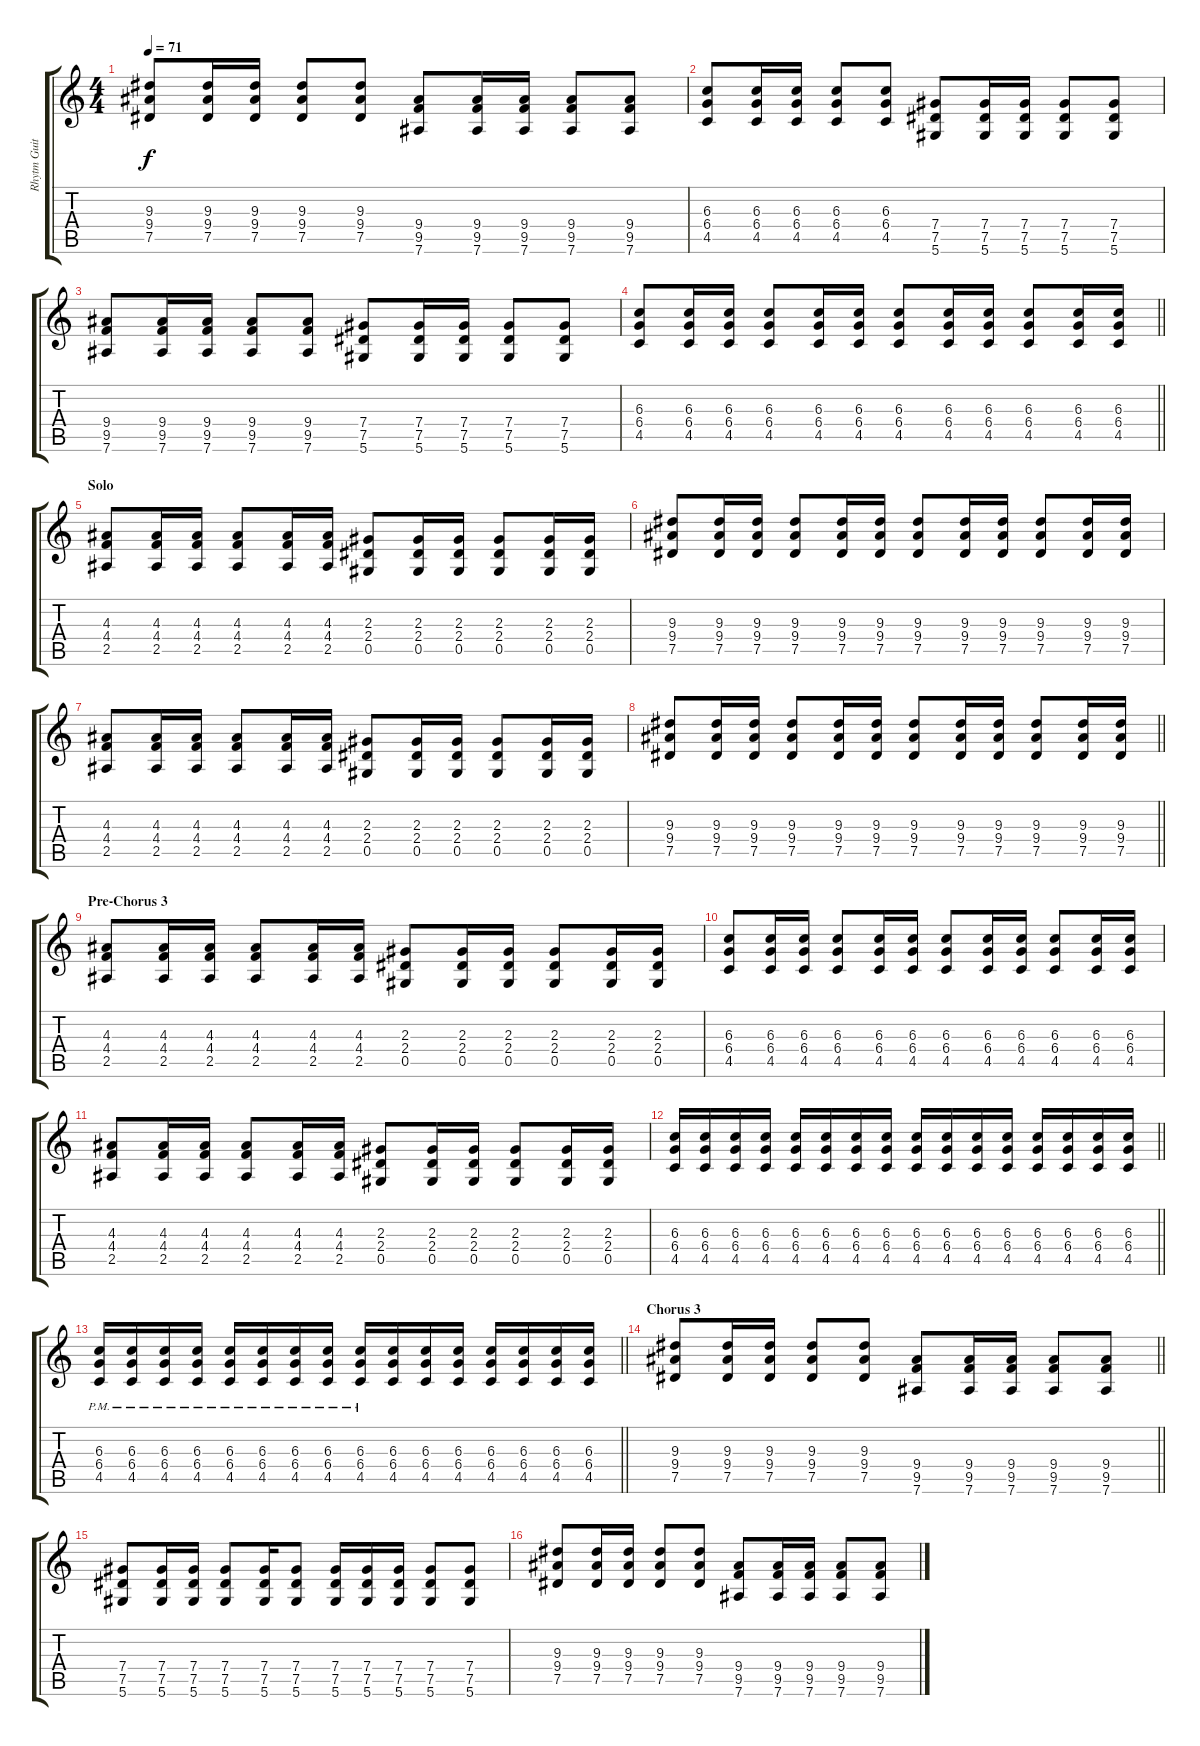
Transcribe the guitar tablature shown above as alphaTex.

\track ("Rhytm Guitar" "Rhytm Guit") {instrument overdrivenguitar}
\staff {score tabs}
\tuning (Eb4 Bb3 Gb3 Db3 Ab2 Eb2) {hide}
\ts (4 4)
\tempo 71
\clef g2
\ks c
(9.3 9.4 7.5).8{dy f} (9.3 9.4 7.5).16 (9.3 9.4 7.5).16 (9.3 9.4 7.5).8 (9.3 9.4 7.5).8 (9.4 9.5 7.6).8 (9.4 9.5 7.6).16 (9.4 9.5 7.6).16 (9.4 9.5 7.6).8 (9.4 9.5 7.6).8 |
(6.3 6.4 4.5).8 (6.3 6.4 4.5).16 (6.3 6.4 4.5).16 (6.3 6.4 4.5).8 (6.3 6.4 4.5).8 (7.4 7.5 5.6).8 (7.4 7.5 5.6).16 (7.4 7.5 5.6).16 (7.4 7.5 5.6).8 (7.4 7.5 5.6).8 |
(9.4 9.5 7.6).8 (9.4 9.5 7.6).16 (9.4 9.5 7.6).16 (9.4 9.5 7.6).8 (9.4 9.5 7.6).8 (7.4 7.5 5.6).8 (7.4 7.5 5.6).16 (7.4 7.5 5.6).16 (7.4 7.5 5.6).8 (7.4 7.5 5.6).8 |
\barLineRight lightlight
(6.3 6.4 4.5).8 (6.3 6.4 4.5).16 (6.3 6.4 4.5).16 (6.3 6.4 4.5).8 (6.3 6.4 4.5).16 (6.3 6.4 4.5).16 (6.3 6.4 4.5).8 (6.3 6.4 4.5).16 (6.3 6.4 4.5).16 (6.3 6.4 4.5).8 (6.3 6.4 4.5).16 (6.3 6.4 4.5).16 |
\section ("" "Solo")
(4.3 4.4 2.5).8 (4.3 4.4 2.5).16 (4.3 4.4 2.5).16 (4.3 4.4 2.5).8 (4.3 4.4 2.5).16 (4.3 4.4 2.5).16 (2.3 2.4 0.5).8 (2.3 2.4 0.5).16 (2.3 2.4 0.5).16 (2.3 2.4 0.5).8 (2.3 2.4 0.5).16 (2.3 2.4 0.5).16 |
(9.3 9.4 7.5).8 (9.3 9.4 7.5).16 (9.3 9.4 7.5).16 (9.3 9.4 7.5).8 (9.3 9.4 7.5).16 (9.3 9.4 7.5).16 (9.3 9.4 7.5).8 (9.3 9.4 7.5).16 (9.3 9.4 7.5).16 (9.3 9.4 7.5).8 (9.3 9.4 7.5).16 (9.3 9.4 7.5).16 |
(4.3 4.4 2.5).8 (4.3 4.4 2.5).16 (4.3 4.4 2.5).16 (4.3 4.4 2.5).8 (4.3 4.4 2.5).16 (4.3 4.4 2.5).16 (2.3 2.4 0.5).8 (2.3 2.4 0.5).16 (2.3 2.4 0.5).16 (2.3 2.4 0.5).8 (2.3 2.4 0.5).16 (2.3 2.4 0.5).16 |
\barLineRight lightlight
(9.3 9.4 7.5).8 (9.3 9.4 7.5).16 (9.3 9.4 7.5).16 (9.3 9.4 7.5).8 (9.3 9.4 7.5).16 (9.3 9.4 7.5).16 (9.3 9.4 7.5).8 (9.3 9.4 7.5).16 (9.3 9.4 7.5).16 (9.3 9.4 7.5).8 (9.3 9.4 7.5).16 (9.3 9.4 7.5).16 |
\section ("" "Pre-Chorus 3")
(4.3 4.4 2.5).8 (4.3 4.4 2.5).16 (4.3 4.4 2.5).16 (4.3 4.4 2.5).8 (4.3 4.4 2.5).16 (4.3 4.4 2.5).16 (2.3 2.4 0.5).8 (2.3 2.4 0.5).16 (2.3 2.4 0.5).16 (2.3 2.4 0.5).8 (2.3 2.4 0.5).16 (2.3 2.4 0.5).16 |
(6.3 6.4 4.5).8 (6.3 6.4 4.5).16 (6.3 6.4 4.5).16 (6.3 6.4 4.5).8 (6.3 6.4 4.5).16 (6.3 6.4 4.5).16 (6.3 6.4 4.5).8 (6.3 6.4 4.5).16 (6.3 6.4 4.5).16 (6.3 6.4 4.5).8 (6.3 6.4 4.5).16 (6.3 6.4 4.5).16 |
(4.3 4.4 2.5).8 (4.3 4.4 2.5).16 (4.3 4.4 2.5).16 (4.3 4.4 2.5).8 (4.3 4.4 2.5).16 (4.3 4.4 2.5).16 (2.3 2.4 0.5).8 (2.3 2.4 0.5).16 (2.3 2.4 0.5).16 (2.3 2.4 0.5).8 (2.3 2.4 0.5).16 (2.3 2.4 0.5).16 |
\barLineRight lightlight
(6.3 6.4 4.5).16 (6.3 6.4 4.5).16 (6.3 6.4 4.5).16 (6.3 6.4 4.5).16 (6.3 6.4 4.5).16 (6.3 6.4 4.5).16 (6.3 6.4 4.5).16 (6.3 6.4 4.5).16 (6.3 6.4 4.5).16 (6.3 6.4 4.5).16 (6.3 6.4 4.5).16 (6.3 6.4 4.5).16 (6.3 6.4 4.5).16 (6.3 6.4 4.5).16 (6.3 6.4 4.5).16 (6.3 6.4 4.5).16 |
\barLineRight lightlight
(6.3{pm} 6.4{pm} 4.5{pm}).16 (6.3{pm} 6.4{pm} 4.5{pm}).16 (6.3{pm} 6.4{pm} 4.5{pm}).16 (6.3{pm} 6.4{pm} 4.5{pm}).16 (6.3{pm} 6.4{pm} 4.5{pm}).16 (6.3{pm} 6.4{pm} 4.5{pm}).16 (6.3{pm} 6.4{pm} 4.5{pm}).16 (6.3{pm} 6.4{pm} 4.5{pm}).16 (6.3{pm} 6.4{pm} 4.5{pm}).16 (6.3 6.4 4.5).16 (6.3 6.4 4.5).16 (6.3 6.4 4.5).16 (6.3 6.4 4.5).16 (6.3 6.4 4.5).16 (6.3 6.4 4.5).16 (6.3 6.4 4.5).16 |
\section ("" "Chorus 3")
\barLineRight lightlight
(9.3 9.4 7.5).8 (9.3 9.4 7.5).16 (9.3 9.4 7.5).16 (9.3 9.4 7.5).8 (9.3 9.4 7.5).8 (9.4 9.5 7.6).8 (9.4 9.5 7.6).16 (9.4 9.5 7.6).16 (9.4 9.5 7.6).8 (9.4 9.5 7.6).8 |
(7.4 7.5 5.6).8 (7.4 7.5 5.6).16 (7.4 7.5 5.6).16 (7.4 7.5 5.6).8 (7.4 7.5 5.6).16 (7.4 7.5 5.6).8 (7.4 7.5 5.6).16 (7.4 7.5 5.6).16 (7.4 7.5 5.6).16 (7.4 7.5 5.6).8 (7.4 7.5 5.6).8 |
(9.3 9.4 7.5).8 (9.3 9.4 7.5).16 (9.3 9.4 7.5).16 (9.3 9.4 7.5).8 (9.3 9.4 7.5).8 (9.4 9.5 7.6).8 (9.4 9.5 7.6).16 (9.4 9.5 7.6).16 (9.4 9.5 7.6).8 (9.4 9.5 7.6).8
